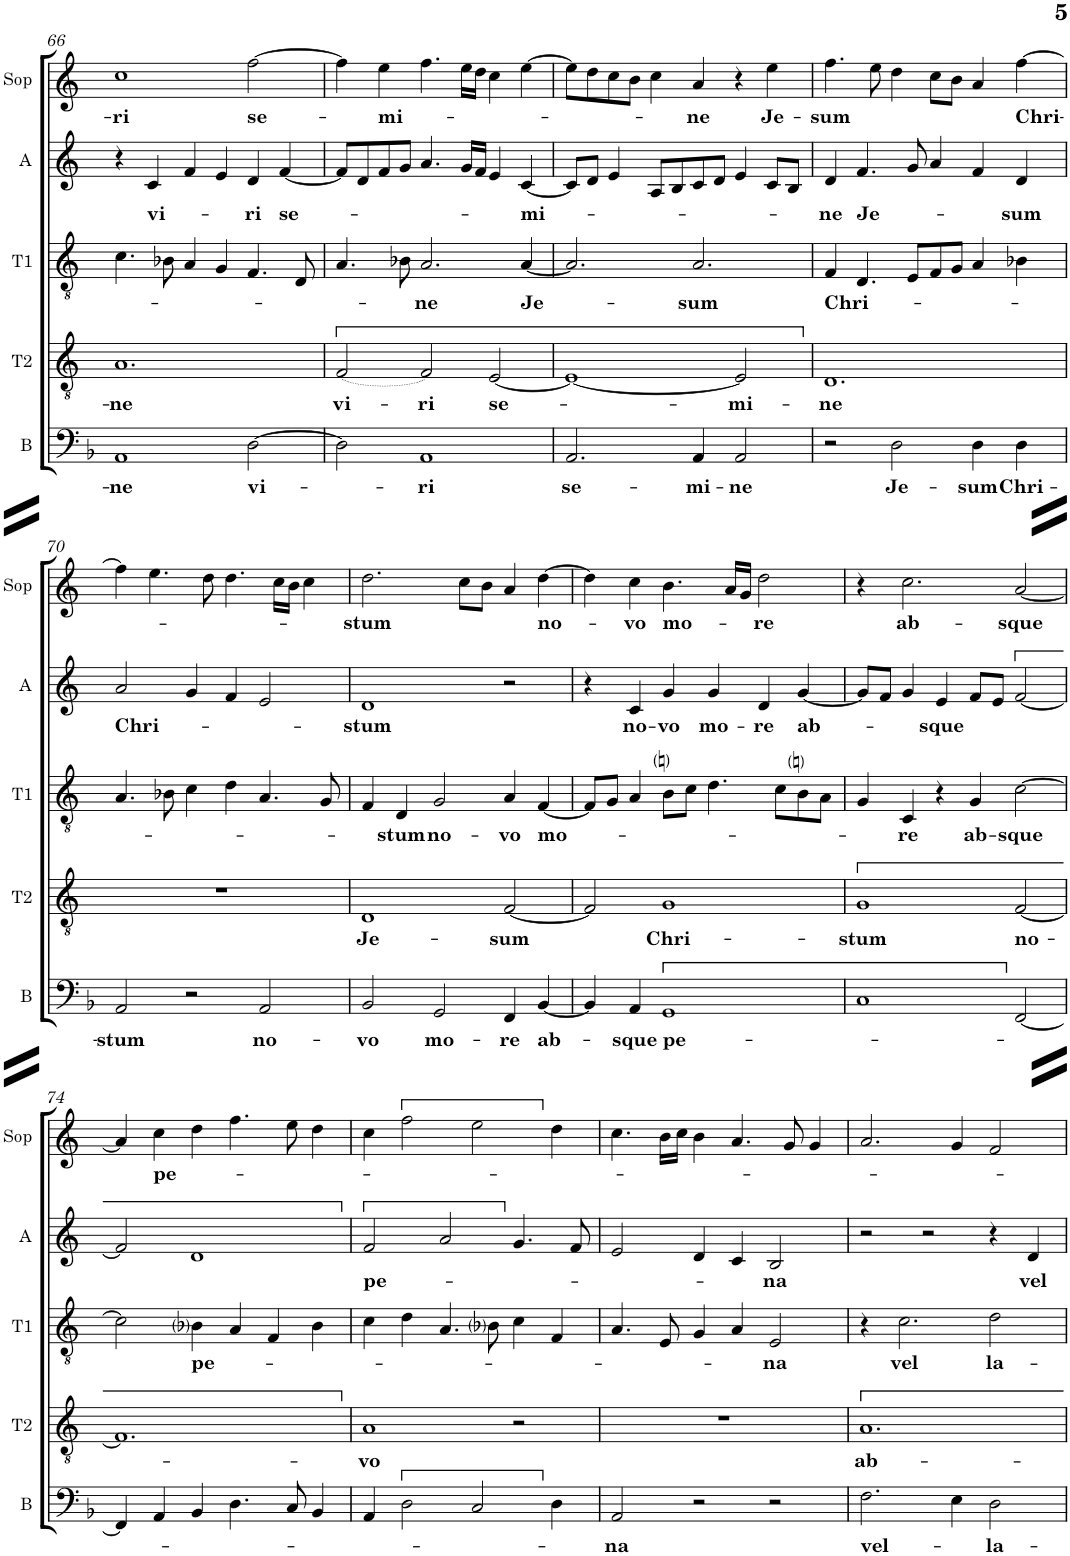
**kern	**text	**kern	**text	**kern	**text	**kern	**text	**kern	**text
*part5	*part5	*part4	*part4	*part3	*part3	*part2	*part2	*part1	*part1
*staff5	*staff5	*staff4	*staff4	*staff3	*staff3	*staff2	*staff2	*staff1	*staff1
*I"Bass	*	*I"Tenor (T2)	*	*I"Contratenor (T1)	*	*I"Alt	*	*I"Soprano	*
*I'B	*	*I'T2	*	*I'T1	*	*I'A	*	*I'Sop	*
!!LO:PB:g=z
*clefF4	*	*clefGv2	*	*clefGv2	*	*clefG2	*	*clefG2	*
*k[b-]	*	*k[]	*	*k[]	*	*k[]	*	*k[]	*
*M3/2	*	*M3/2	*	*M3/2	*	*M3/2	*	*M3/2	*
=66	=66	=66	=66	=66	=66	=66	=66	=66	=66
!	!LO:LY:b	!	!LO:LY:b	!	!	!	!	!	!LO:LY:b
1AA	-ne	1.A	-ne	4.c\	.	4r	.	1cc	-ri
!	!	!	!	!	!	!	!LO:LY:b	!	!
.	.	.	.	.	.	4c/	vi-	.	.
.	.	.	.	8B-X\	.	.	.	.	.
.	.	.	.	4A/	.	4f/	.	.	.
.	.	.	.	4G/	.	4e/	.	.	.
!	!LO:LY:b	!	!	!	!	!	!LO:LY:b	!	!LO:LY:b
[2D\	vi-	.	.	4.F/	.	4d/	-ri	[2ff\	se-
!	!	!	!	!	!	!	!LO:LY:b	!	!
.	.	.	.	.	.	[4f/	se-	.	.
.	.	.	.	8D/	.	.	.	.	.
=67	=67	=67	=67	=67	=67	=67	=67	=67	=67
!	!	!LO:T:dot	!LO:LY:b	!	!	!	!	!	!
2D\]	.	[2F/	vi-	4.A/	.	8f/L]	.	4ff\]	.
.	.	.	.	.	.	8d/	.	.	.
!	!	!	!	!	!	!	!	!	!LO:LY:b
.	.	.	.	.	.	8f/	.	4ee\	-mi-
.	.	.	.	8B-X\	.	8g/J	.	.	.
!	!LO:LY:b	!	!LO:LY:b	!	!LO:LY:b	!	!	!	!
1AA	-ri	2F/]	-ri	2.A/	-ne	4.a/	.	4.ff\	.
.	.	.	.	.	.	16g/LL	.	16ee\LL	.
.	.	.	.	.	.	16f/JJ	.	16dd\JJ	.
!	!	!	!LO:LY:b	!	!	!	!	!	!
.	.	[2E/	se-	.	.	4e/	.	4cc\	.
!	!	!	!	!	!LO:LY:b	!	!LO:LY:b	!	!
.	.	.	.	[4A/	Je-	[4c/	-mi-	[4ee\	.
=68	=68	=68	=68	=68	=68	=68	=68	=68	=68
!	!LO:LY:b	!	!	!	!	!	!	!	!
2.AA/	se-	1E_	.	2.A/]	.	8c/L]	.	8ee\L]	.
.	.	.	.	.	.	8d/J	.	8dd\	.
.	.	.	.	.	.	4e/	.	8cc\	.
.	.	.	.	.	.	.	.	8b\J	.
.	.	.	.	.	.	8A/L	.	4cc\	.
.	.	.	.	.	.	8B/	.	.	.
!	!LO:LY:b	!	!	!	!LO:LY:b	!	!	!	!LO:LY:b
4AA/	-mi-	.	.	2.A/	-sum	8c/	.	4a/	-ne
.	.	.	.	.	.	8d/J	.	.	.
!	!LO:LY:b	!	!LO:LY:b	!	!	!	!	!	!
2AA/	-ne	2E/]	-mi-	.	.	4e/	.	4r	.
!	!	!	!	!	!	!	!	!	!LO:LY:b
.	.	.	.	.	.	8c/L	.	4ee\	Je-
.	.	.	.	.	.	8B/J	.	.	.
=69	=69	=69	=69	=69	=69	=69	=69	=69	=69
!	!	!	!LO:LY:b	!	!LO:LY:b	!	!LO:LY:b	!	!LO:LY:b
2r	.	1.D	-ne	4F/	Chri-	4d/	ne	4.ff\	-sum
!	!	!	!	!	!	!	!LO:LY:b	!	!
.	.	.	.	4.D/	.	4.f/	Je-	.	.
.	.	.	.	.	.	.	.	8ee\	.
!	!LO:LY:b	!	!	!	!	!	!	!	!
2D\	Je-	.	.	.	.	.	.	4dd\	.
.	.	.	.	8E/L	.	8g/	.	.	.
.	.	.	.	8F/	.	4a/	.	8cc\L	.
.	.	.	.	8G/J	.	.	.	8b\J	.
!	!LO:LY:b	!	!	!	!	!	!	!	!
4D\	-sum	.	.	4A/	.	4f/	.	4a/	.
!	!LO:LY:b	!	!	!	!	!	!LO:LY:b	!	!LO:LY:b
4D\	Chri-	.	.	4B-X\	.	4d/	-sum	[4ff\	Chri-
!!LO:LB:g=z
=70	=70	=70	=70	=70	=70	=70	=70	=70	=70
!	!LO:LY:b	!	!	!	!	!	!LO:LY:b	!	!
2AA/	-stum	1.r	.	4.A/	.	2a/	Chri-	4ff\]	.
.	.	.	.	.	.	.	.	4.ee\	.
.	.	.	.	8B-X\	.	.	.	.	.
2r	.	.	.	4c\	.	4g/	.	.	.
.	.	.	.	.	.	.	.	8dd\	.
.	.	.	.	4d\	.	4f/	.	4.dd\	.
!	!LO:LY:b	!	!	!	!	!	!	!	!
2AA/	no-	.	.	4.A/	.	2e/	.	.	.
.	.	.	.	.	.	.	.	16cc\LL	.
.	.	.	.	.	.	.	.	16b\JJ	.
.	.	.	.	.	.	.	.	4cc\	.
.	.	.	.	8G/	.	.	.	.	.
=71	=71	=71	=71	=71	=71	=71	=71	=71	=71
!	!LO:LY:b	!	!LO:LY:b	!	!	!	!LO:LY:b	!	!LO:LY:b
2BB-/	-vo	1D	Je-	4F/	.	1d	stum	2.dd\	-stum
!	!	!	!	!	!LO:LY:b	!	!	!	!
.	.	.	.	4D/	-stum	.	.	.	.
!	!LO:LY:b	!	!	!	!LO:LY:b	!	!	!	!
2GG/	mo-	.	.	2G/	no-	.	.	.	.
.	.	.	.	.	.	.	.	8cc\L	.
.	.	.	.	.	.	.	.	8b\J	.
!	!LO:LY:b	!	!LO:LY:b	!	!LO:LY:b	!	!	!	!
4FF/	-re	[2F/	-sum	4A/	-vo	2r	.	4a/	.
!	!LO:LY:b	!	!	!	!LO:LY:b	!	!	!	!LO:LY:b
[4BB-/	ab-	.	.	[4F/	mo-	.	.	[4dd\	no-
=72	=72	=72	=72	=72	=72	=72	=72	=72	=72
4BB-/]	.	2F/]	.	8F/L]	.	4r	.	4dd\]	.
.	.	.	.	8G/J	.	.	.	.	.
!	!LO:LY:b	!	!	!	!	!	!LO:LY:b	!	!LO:LY:b
4AA/	-sque	.	.	4A/	.	4c/	no-	4cc\	-vo
!	!LO:LY:b	!	!LO:LY:b	!	!	!	!LO:LY:b	!	!LO:LY:b
1GG	pe-	1G	Chri-	8Bni\L	.	4g/	-vo	4.b\	mo-
.	.	.	.	8c\J	.	.	.	.	.
!	!	!	!	!	!	!	!LO:LY:b	!	!
.	.	.	.	4.d\	.	4g/	mo-	.	.
.	.	.	.	.	.	.	.	16a/LL	.
.	.	.	.	.	.	.	.	16g/JJ	.
!	!	!	!	!	!	!	!LO:LY:b	!	!LO:LY:b
.	.	.	.	.	.	4d/	-re	2dd\	-re
.	.	.	.	8c\L	.	.	.	.	.
!	!	!	!	!	!	!	!LO:LY:b	!	!
.	.	.	.	8Bni\	.	[4g/	ab-	.	.
.	.	.	.	8A\J	.	.	.	.	.
=73	=73	=73	=73	=73	=73	=73	=73	=73	=73
!	!	!	!LO:LY:b	!	!	!	!	!	!
1C	.	1G	-stum	4G/	.	8g/L]	.	4r	.
.	.	.	.	.	.	8f/J	.	.	.
!	!	!	!	!	!LO:LY:b	!	!	!	!LO:LY:b
.	.	.	.	4C/	-re	4g/	.	2.cc\	ab-
!	!	!	!	!	!	!	!LO:LY:b	!	!
.	.	.	.	4r	.	4e/	-sque	.	.
!	!	!	!	!	!LO:LY:b	!	!	!	!
.	.	.	.	4G/	ab-	8f/L	.	.	.
.	.	.	.	.	.	8e/J	.	.	.
!	!	!	!LO:LY:b	!	!LO:LY:b	!	!	!	!LO:LY:b
[2FF/	.	[2F/	no-	[2c\	-sque	[2f/	.	[2a/	-sque
!!LO:LB:g=z
=74	=74	=74	=74	=74	=74	=74	=74	=74	=74
4FF/]	.	1.F]	.	2c\]	.	2f/]	.	4a/]	.
!	!	!	!	!	!	!	!	!	!LO:LY:b
4AA/	.	.	.	.	.	.	.	4cc\	pe-
!	!	!	!	!	!LO:LY:b	!	!	!	!
4BB-/	.	.	.	4B-i\	pe-	1d	.	4dd\	.
4.D\	.	.	.	4A/	.	.	.	4.ff\	.
.	.	.	.	4F/	.	.	.	.	.
8C/	.	.	.	.	.	.	.	8ee\	.
4BB-/	.	.	.	4B-\	.	.	.	4dd\	.
=75	=75	=75	=75	=75	=75	=75	=75	=75	=75
!	!	!	!LO:LY:b	!	!	!	!LO:LY:b	!	!
4AA/	.	1A	-vo	4c\	.	2f/	pe-	4cc\	.
2D\	.	.	.	4d\	.	.	.	2ff\	.
.	.	.	.	4.A/	.	2a/	.	.	.
2C/	.	.	.	.	.	.	.	2ee\	.
.	.	.	.	8B-i\	.	.	.	.	.
.	.	2r	.	4c\	.	4.g/	.	.	.
4D\	.	.	.	4F/	.	.	.	4dd\	.
.	.	.	.	.	.	8f/	.	.	.
=76	=76	=76	=76	=76	=76	=76	=76	=76	=76
!	!LO:LY:b	!	!	!	!	!	!	!	!
2AA/	-na	1.r	.	4.A/	.	2e/	.	4.cc\	.
.	.	.	.	8E/	.	.	.	16b\LL	.
.	.	.	.	.	.	.	.	16cc\JJ	.
2r	.	.	.	4G/	.	4d/	.	4b\	.
.	.	.	.	4A/	.	4c/	.	4.a/	.
!	!	!	!	!	!LO:LY:b	!	!LO:LY:b	!	!
2r	.	.	.	2E/	-na	2B/	-na	.	.
.	.	.	.	.	.	.	.	8g/	.
.	.	.	.	.	.	.	.	4g/	.
=77	=77	=77	=77	=77	=77	=77	=77	=77	=77
!	!LO:LY:b	!	!LO:LY:b	!	!	!	!	!	!
2.F\	vel-	1.A	ab-	4r	.	2r	.	2.a/	.
!	!	!	!	!	!LO:LY:b	!	!	!	!
.	.	.	.	2.c\	vel	.	.	.	.
.	.	.	.	.	.	2r	.	.	.
4E\	.	.	.	.	.	.	.	4g/	.
!	!LO:LY:b	!	!	!	!LO:LY:b	!	!	!	!
2D\	-la-	.	.	2d\	la-	4r	.	2f/	.
!	!	!	!	!	!	!	!LO:LY:b	!	!
.	.	.	.	.	.	4d/	vel	.	.
=	=	=	=	=	=	=	=	=	=
*-	*-	*-	*-	*-	*-	*-	*-	*-	*-
